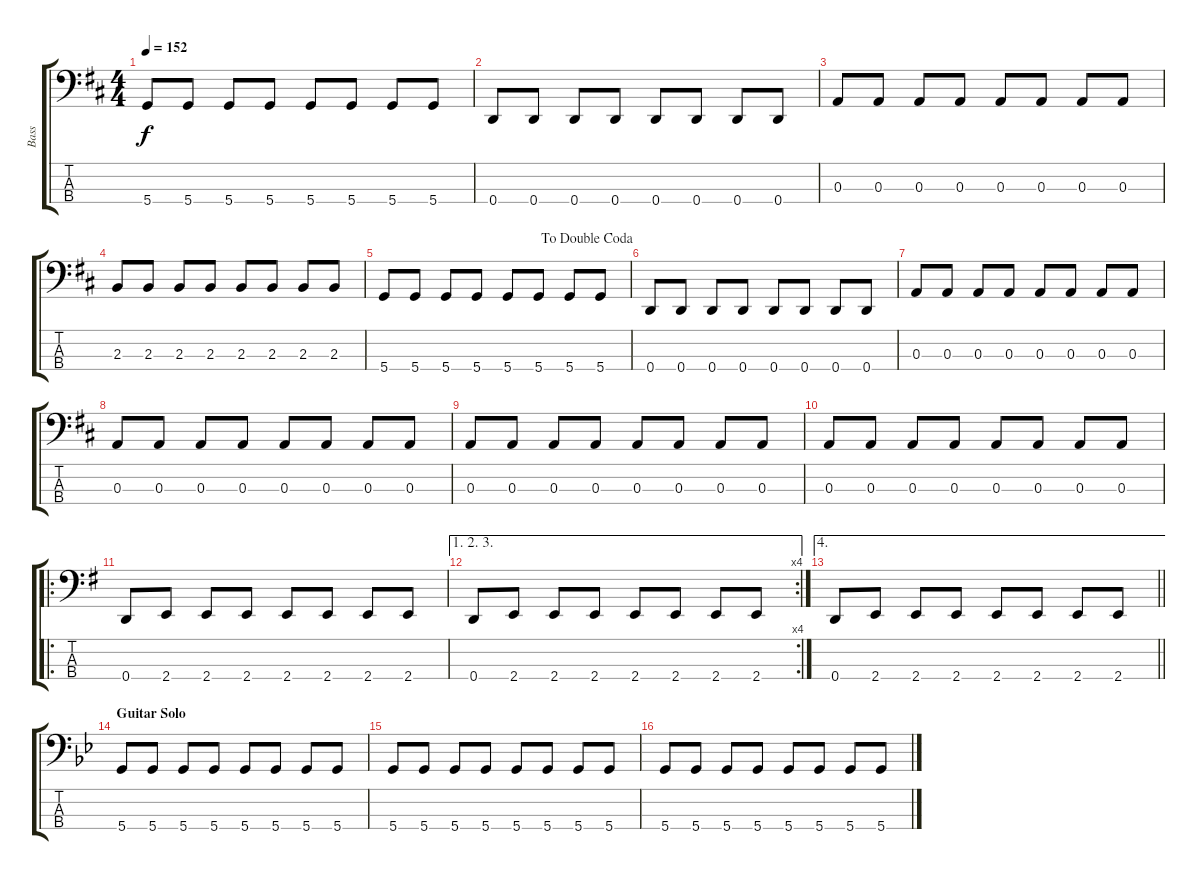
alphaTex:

\track ("Bass" "Bass") {instrument electricbassfinger}
\staff {score tabs}
\tuning (G2 D2 A1 D1) {hide}
\ts (4 4)
\tempo 152
\clef f4
\ks d
5.4.8{dy f} 5.4.8 5.4.8 5.4.8 5.4.8 5.4.8 5.4.8 5.4.8 |
0.4.8 0.4.8 0.4.8 0.4.8 0.4.8 0.4.8 0.4.8 0.4.8 |
0.3.8 0.3.8 0.3.8 0.3.8 0.3.8 0.3.8 0.3.8 0.3.8 |
2.3.8 2.3.8 2.3.8 2.3.8 2.3.8 2.3.8 2.3.8 2.3.8 |
\jump dadoublecoda
5.4.8 5.4.8 5.4.8 5.4.8 5.4.8 5.4.8 5.4.8 5.4.8 |
0.4.8 0.4.8 0.4.8 0.4.8 0.4.8 0.4.8 0.4.8 0.4.8 |
0.3.8 0.3.8 0.3.8 0.3.8 0.3.8 0.3.8 0.3.8 0.3.8 |
0.3.8 0.3.8 0.3.8 0.3.8 0.3.8 0.3.8 0.3.8 0.3.8 |
0.3.8 0.3.8 0.3.8 0.3.8 0.3.8 0.3.8 0.3.8 0.3.8 |
0.3.8 0.3.8 0.3.8 0.3.8 0.3.8 0.3.8 0.3.8 0.3.8 |
\ro
\ks g
0.4.8 2.4.8 2.4.8 2.4.8 2.4.8 2.4.8 2.4.8 2.4.8 |
\ae (1 2 3)
\rc 4
0.4.8 2.4.8 2.4.8 2.4.8 2.4.8 2.4.8 2.4.8 2.4.8 |
\ae 4
\barLineRight lightlight
0.4.8 2.4.8 2.4.8 2.4.8 2.4.8 2.4.8 2.4.8 2.4.8 |
\section ("" "Guitar Solo")
\ks bb
5.4.8 5.4.8 5.4.8 5.4.8 5.4.8 5.4.8 5.4.8 5.4.8 |
5.4.8 5.4.8 5.4.8 5.4.8 5.4.8 5.4.8 5.4.8 5.4.8 |
5.4.8 5.4.8 5.4.8 5.4.8 5.4.8 5.4.8 5.4.8 5.4.8
